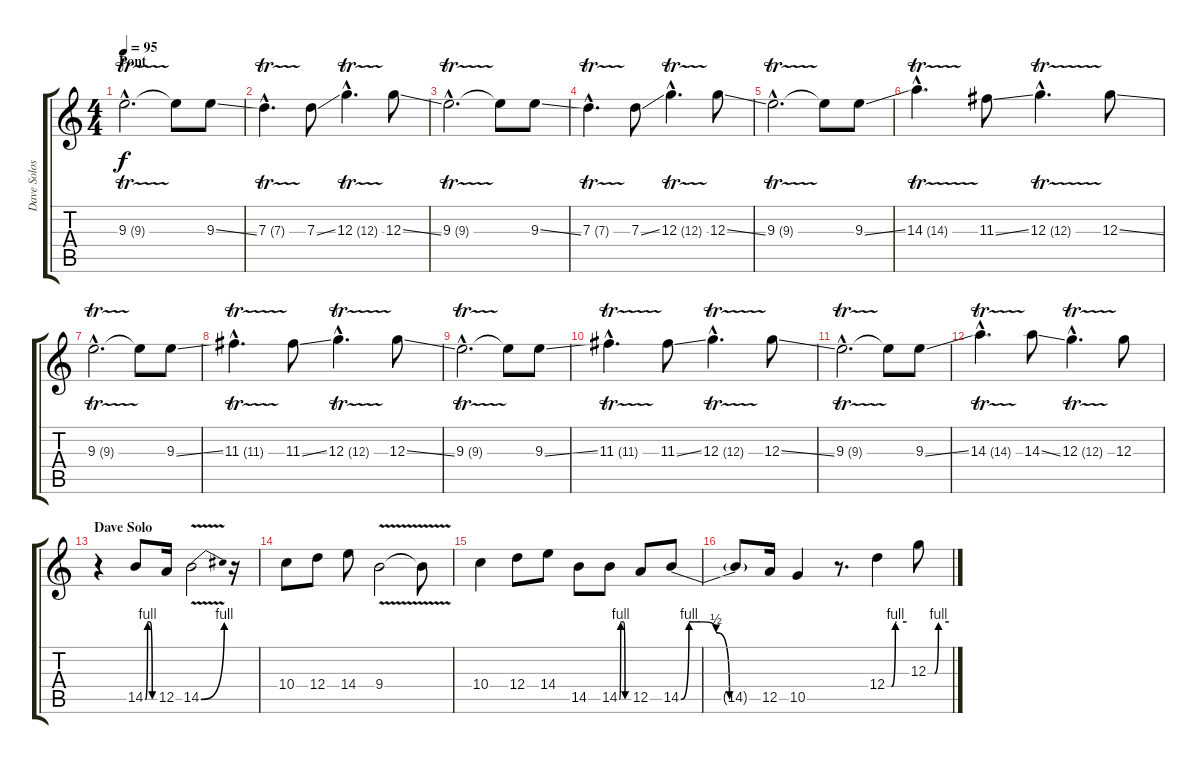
\track ("Dave Solos" "Dave Solos") {instrument overdrivenguitar}
\staff {score tabs}
\tuning (E4 B3 G3 D3 A2 E2) {hide}
\ts (4 4)
\section ("" "Pont")
\tempo 95
\clef g2
\ks c
9.3{tr (9 32) hac}.2{d dy f} 9.3{t}.8 9.3{ss}.8 |
7.3{tr (7 32) hac}.4{d} 7.3{ss}.8 12.3{tr (12 32) hac}.4{d} 12.3{ss}.8 |
9.3{tr (9 32) hac}.2{d} 9.3{t}.8 9.3{ss}.8 |
7.3{tr (7 32) hac}.4{d} 7.3{ss}.8 12.3{tr (12 32) hac}.4{d} 12.3{ss}.8 |
9.3{tr (9 32) hac}.2{d} 9.3{t}.8 9.3{ss}.8 |
14.3{tr (14 32) hac}.4{d} 11.3{ss}.8 12.3{tr (12 32) hac}.4{d} 12.3{ss}.8 |
9.3{tr (9 32) hac}.2{d} 9.3{t}.8 9.3{ss}.8 |
11.3{tr (11 32) hac}.4{d} 11.3{ss}.8 12.3{tr (12 32) hac}.4{d} 12.3{ss}.8 |
9.3{tr (9 32) hac}.2{d volume 6} 9.3{t}.8 9.3{ss}.8 |
11.3{tr (11 32) hac}.4{d} 11.3{ss}.8 12.3{tr (12 32) hac}.4{d} 12.3{ss}.8 |
9.3{tr (9 32) hac}.2{d} 9.3{t}.8 9.3{ss}.8 |
14.3{tr (14 16) hac}.4{d} 14.3{ss}.8 12.3{tr (12 32) hac}.4{d} 12.3.8 |
\section ("" "Dave Solo")
r.4{volume 16} 14.5{be (custom 0 0 15 4 30 4 45 0 60 0)}.8 12.5.16 14.5{be (bend 0 0 60 4) v}.2 r.16 |
10.4.8 12.4.8 14.4.8 9.4{v}.2 9.4{t}.8 |
10.4.4 12.4.8 14.4.8 14.5.8 14.5{be (custom 0 0 9 4 15 4 26 4 37 0 45 0 60 0)}.8 12.5.8 14.5{be (custom 0 0 6 4 10 4 15 4 26 2 36 0 38 0 43 0 45 0 60 0)}.8 |
14.5{t}.8 12.5.16 10.5.4 r.8{d} 12.4{be (custom 0 0 14 0 26 4 30 4 60 4)}.4 12.3{be (custom 0 0 19 0 30 4 60 4)}.8
